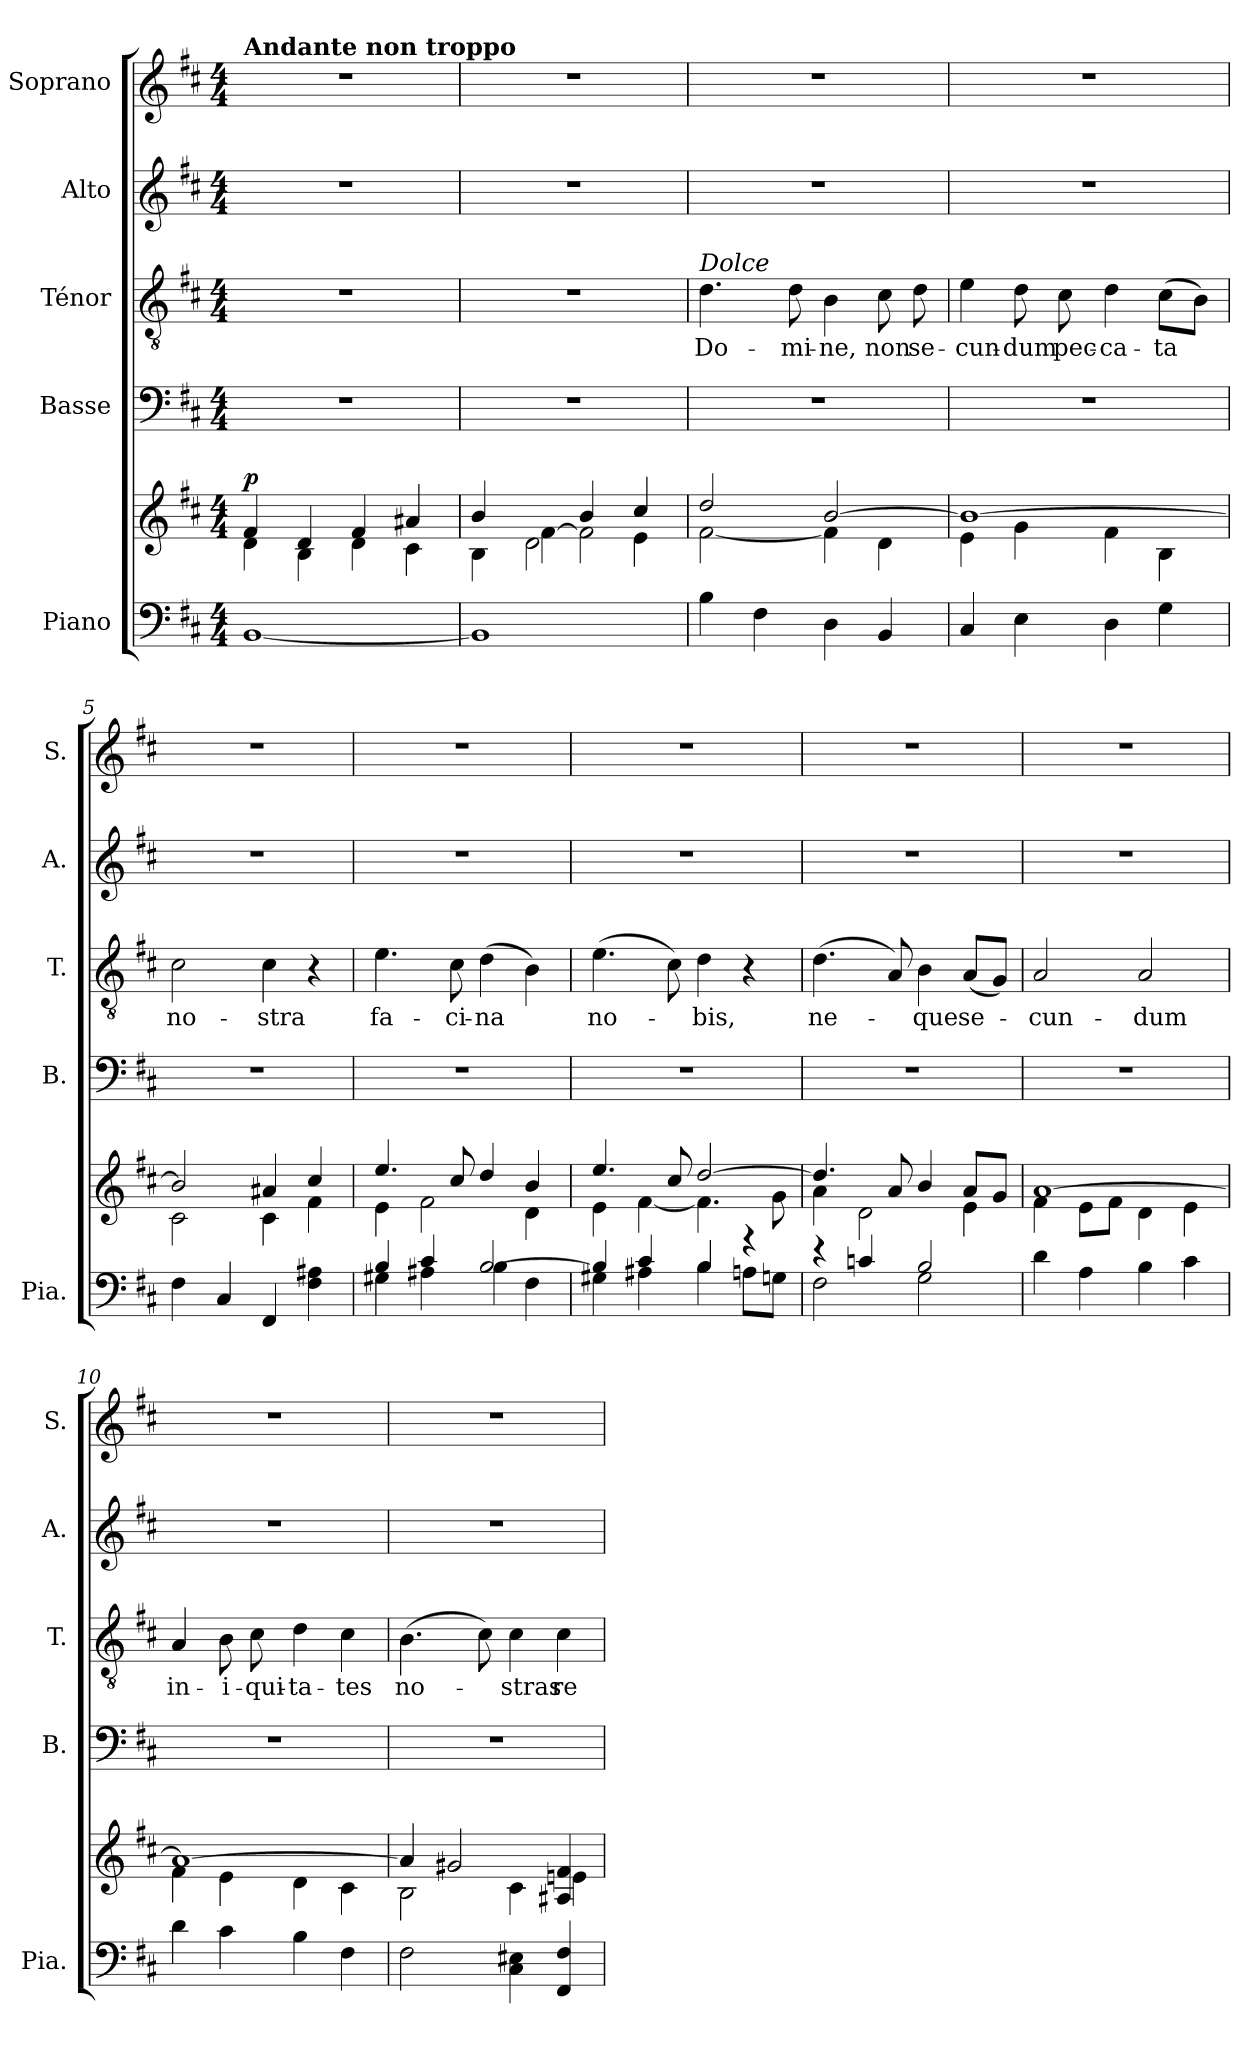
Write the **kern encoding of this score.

**kern	**kern	**dynam	**kern	**kern	**text	**kern	**kern
*part5	*part5	*part5	*part4	*part3	*part3	*part2	*part1
*staff6	*staff5	*staff5/6	*staff4	*staff3	*staff3	*staff2	*staff1
*I"Piano	*	*	*I"Basse	*I"Ténor	*	*I"Alto	*I"Soprano
*I'Pia.	*	*	*I'B.	*I'T.	*	*I'A.	*I'S.
*clefF4	*clefG2	*	*clefF4	*clefGv2	*	*clefG2	*clefG2
*k[f#c#]	*k[f#c#]	*	*k[f#c#]	*k[f#c#]	*	*k[f#c#]	*k[f#c#]
*M4/4	*M4/4	*	*M4/4	*M4/4	*	*M4/4	*M4/4
*MM90	*MM90	*	*MM90	*MM90	*	*MM90	*MM90
=1	=1	=1	=1	=1	=1	=1	=1
*	*^	*	*	*	*	*	*
!	!	!	!	!	!	!	!	!LO:TX:a:B:t=Andante non troppo
!	!	!	!LO:DY:a	!	!	!	!	!
[1BB	4f#/	4d\	p	1r	1r	.	1r	1r
.	4d/	4B\	.	.	.	.	.	.
.	4f#/	4d\	.	.	.	.	.	.
.	4a#X/	4c#\	.	.	.	.	.	.
=2	=2	=2	=2	=2	=2	=2	=2	=2
*	*	*^	*	*	*	*	*	*
1BB]	4B\	4b/	4ryy	.	1r	1r	.	1r	1r
.	2d\	4ryy	[4f#\	.	.	.	.	.	.
.	.	4b/	2f#\]	.	.	.	.	.	.
.	4e\	4cc#/	.	.	.	.	.	.	.
*	*	*v	*v	*	*	*	*	*	*
=3	=3	=3	=3	=3	=3	=3	=3	=3
!	!	!	!	!	!LO:TX:a:i:t=Dolce	!	!	!
!	!	!	!	!	!	!LO:LY:b	!	!
4B\	2dd/	[2f#\	.	1r	4.d\	Do-	1r	1r
4F#\	.	.	.	.	.	.	.	.
!	!	!	!	!	!	!LO:LY:b	!	!
.	.	.	.	.	8d\	-mi-	.	.
!	!	!	!	!	!	!LO:LY:b	!	!
4D\	[2b/	4f#\]	.	.	4B\	-ne,	.	.
!	!	!	!	!	!	!LO:LY:b	!	!
4BB/	.	4d\	.	.	8c#\	non	.	.
!	!	!	!	!	!	!LO:LY:b	!	!
.	.	.	.	.	8d\	se-	.	.
=4	=4	=4	=4	=4	=4	=4	=4	=4
!	!	!	!	!	!	!LO:LY:b	!	!
4C#/	1b_	4e\	.	1r	4e\	-cun-	1r	1r
!	!	!	!	!	!	!LO:LY:b	!	!
4E\	.	4g\	.	.	8d\	-dum	.	.
!	!	!	!	!	!	!LO:LY:b	!	!
.	.	.	.	.	8c#\	pec-	.	.
!	!	!	!	!	!	!LO:LY:b	!	!
4D\	.	4f#\	.	.	4d\	-ca-	.	.
!	!	!	!	!	!	!LO:LY:b	!	!
4G\	.	4B\	.	.	(>8c#\L	-ta	.	.
.	.	.	.	.	8B\J)	.	.	.
=5	=5	=5	=5	=5	=5	=5	=5	=5
!	!	!	!	!	!	!LO:LY:b	!	!
4F#\	2b/]	2c#\	.	1r	2c#\	no-	1r	1r
4C#/	.	.	.	.	.	.	.	.
!	!	!	!	!	!	!LO:LY:b	!	!
4FF#/	4a#X/	4c#\	.	.	4c#\	-stra	.	.
4F#\ 4A#X\	4cc#/	4f#\	.	.	4r	.	.	.
=6	=6	=6	=6	=6	=6	=6	=6	=6
*^	*	*	*	*	*	*	*	*
!	!	!	!	!	!	!	!LO:LY:b	!	!
4B/	4G#X\	4.ee/	4e\	.	1r	4.e\	fa-	1r	1r
4c#/	4A#X\	.	2f#\	.	.	.	.	.	.
!	!	!	!	!	!	!	!LO:LY:b	!	!
.	.	8cc#/	.	.	.	8c#\	-ci-	.	.
!	!	!	!	!	!	!	!LO:LY:b	!	!
[2B/	4B\	4dd/	.	.	.	(>4d\	-na	.	.
.	4F#\	4b/	4d\	.	.	4B\)	.	.	.
!!LO:LB:g=z
=7	=7	=7	=7	=7	=7	=7	=7	=7	=7
!	!	!	!	!	!	!	!LO:LY:b	!	!
4B/]	4G#X\	4.ee/	4e\	.	1r	(>4.e\	no-	1r	1r
4c#/	4A#X\	.	[4f#\	.	.	.	.	.	.
.	.	8cc#/	.	.	.	8c#\)	.	.	.
!	!	!	!	!	!	!	!LO:LY:b	!	!
4B/	4B\	[2dd/	4.f#\]	.	.	4d\	-bis,	.	.
4r	8An\L	.	.	.	.	4r	.	.	.
.	8Gn\J	.	8g\	.	.	.	.	.	.
=8	=8	=8	=8	=8	=8	=8	=8	=8	=8
!	!	!	!	!	!	!	!LO:LY:b	!	!
4r	2F#\	4.dd/]	4a\	.	1r	(>4.d\	ne-	1r	1r
4cn/	.	.	2d\	.	.	.	.	.	.
.	.	8a/	.	.	.	8A/)	.	.	.
!	!	!	!	!	!	!	!LO:LY:b	!	!
2B/	2G\	4b/	.	.	.	4B\	-que	.	.
!	!	!	!	!	!	!	!LO:LY:b	!	!
.	.	8a/L	4e\	.	.	(<8A/L	se-	.	.
.	.	8g/J	.	.	.	8G/J)	.	.	.
*v	*v	*	*	*	*	*	*	*	*
=9	=9	=9	=9	=9	=9	=9	=9	=9
!	!	!	!	!	!	!LO:LY:b	!	!
4d\	[1a	4f#\	.	1r	2A/	-cun-	1r	1r
4A\	.	8e\L	.	.	.	.	.	.
.	.	8f#\J	.	.	.	.	.	.
!	!	!	!	!	!	!LO:LY:b	!	!
4B\	.	4d\	.	.	2A/	-dum	.	.
4c#\	.	4e\	.	.	.	.	.	.
=10	=10	=10	=10	=10	=10	=10	=10	=10
!	!	!	!	!	!	!LO:LY:b	!	!
4d\	1a_	4f#\	.	1r	4A/	in-	1r	1r
!	!	!	!	!	!	!LO:LY:b	!	!
4c#\	.	4e\	.	.	8B\	-i-	.	.
!	!	!	!	!	!	!LO:LY:b	!	!
.	.	.	.	.	8c#\	-qui-	.	.
!	!	!	!	!	!	!LO:LY:b	!	!
4B\	.	4d\	.	.	4d\	-ta-	.	.
!	!	!	!	!	!	!LO:LY:b	!	!
4F#\	.	4c#\	.	.	4c#\	-tes	.	.
=11	=11	=11	=11	=11	=11	=11	=11	=11
!	!	!	!	!	!	!LO:LY:b	!	!
2F#\	4a/]	2B\	.	1r	(>4.B\	no-	1r	1r
.	2g#X/	.	.	.	.	.	.	.
.	.	.	.	.	8c#\)	.	.	.
!	!	!	!	!	!	!LO:LY:b	!	!
4C#\ 4E#X\	.	4c#\	.	.	4c#\	-stras	.	.
!	!	!	!	!	!	!LO:LY:b	!	!
4FF#/ 4F#/	4A#X/ 4f#/	4en\	.	.	4c#\	re-	.	.
*	*v	*v	*	*	*	*	*	*
=	=	=	=	=	=	=	=
*-	*-	*-	*-	*-	*-	*-	*-
